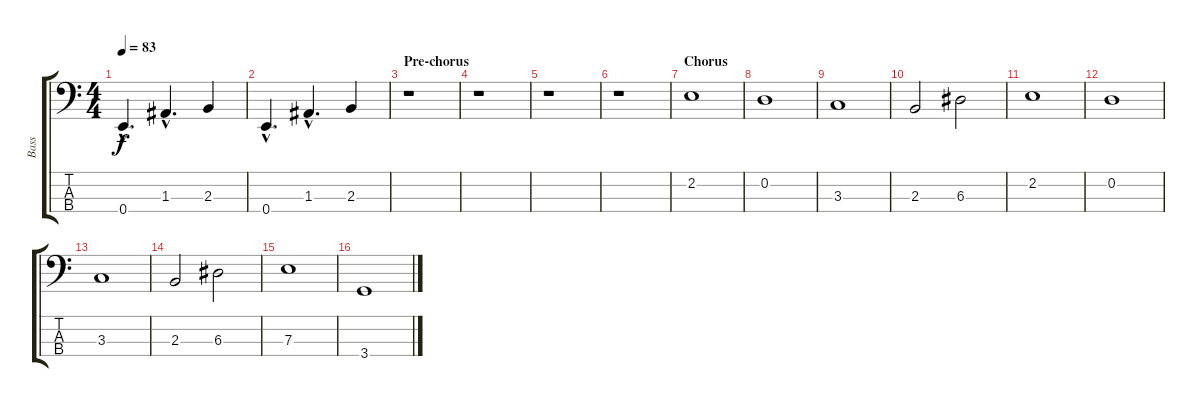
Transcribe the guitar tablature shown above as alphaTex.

\track ("Bass" "Bass") {instrument electricbasspick}
\staff {score tabs}
\tuning (G2 D2 A1 E1) {hide}
\ts (4 4)
\tempo 83
\clef f4
\ks c
0.4{hac}.4{d dy f} 1.3{hac}.4{d} 2.3.4 |
0.4{hac}.4{d} 1.3{hac}.4{d} 2.3.4 |
\section ("" "Pre-chorus")
r.1 |
r.1 |
r.1 |
r.1 |
\section ("" "Chorus")
2.2.1 |
0.2.1 |
3.3.1 |
2.3.2 6.3.2 |
2.2.1 |
0.2.1 |
3.3.1 |
2.3.2 6.3.2 |
7.3.1 |
3.4.1
